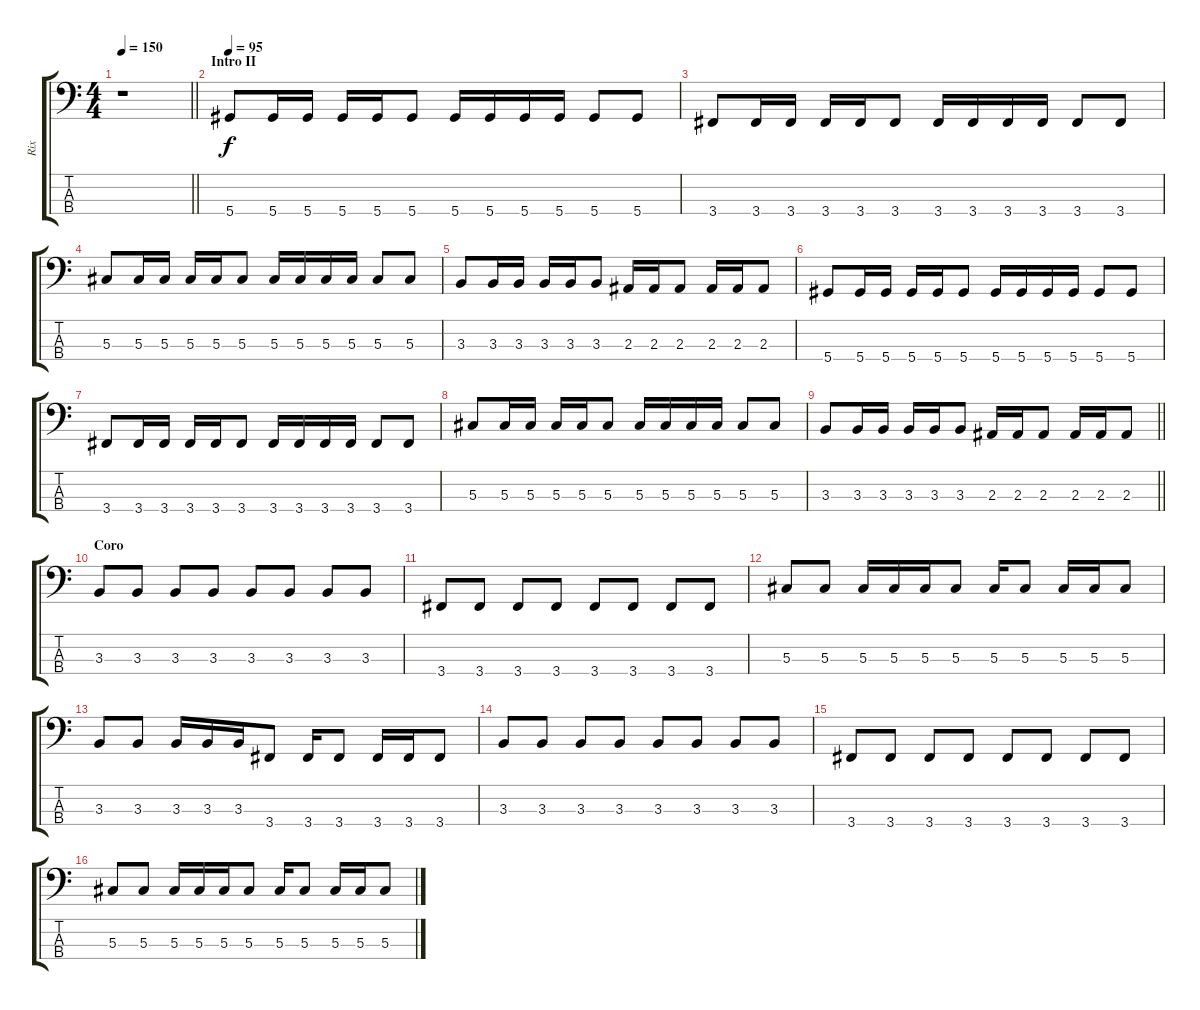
\track ("Rix" "Rix") {instrument electricbasspick}
\staff {score tabs}
\tuning (Gb2 Db2 Ab1 Eb1) {hide}
\ts (4 4)
\tempo 150
\clef f4
\barLineRight lightlight
\ks c
r.1{dy f} |
\section ("" "Intro II")
\tempo 95
5.4.8 5.4.16 5.4.16 5.4.16 5.4.16 5.4.8 5.4.16 5.4.16 5.4.16 5.4.16 5.4.8 5.4.8 |
3.4.8 3.4.16 3.4.16 3.4.16 3.4.16 3.4.8 3.4.16 3.4.16 3.4.16 3.4.16 3.4.8 3.4.8 |
5.3.8 5.3.16 5.3.16 5.3.16 5.3.16 5.3.8 5.3.16 5.3.16 5.3.16 5.3.16 5.3.8 5.3.8 |
3.3.8 3.3.16 3.3.16 3.3.16 3.3.16 3.3.8 2.3.16 2.3.16 2.3.8 2.3.16 2.3.16 2.3.8 |
5.4.8 5.4.16 5.4.16 5.4.16 5.4.16 5.4.8 5.4.16 5.4.16 5.4.16 5.4.16 5.4.8 5.4.8 |
3.4.8 3.4.16 3.4.16 3.4.16 3.4.16 3.4.8 3.4.16 3.4.16 3.4.16 3.4.16 3.4.8 3.4.8 |
5.3.8 5.3.16 5.3.16 5.3.16 5.3.16 5.3.8 5.3.16 5.3.16 5.3.16 5.3.16 5.3.8 5.3.8 |
\barLineRight lightlight
3.3.8 3.3.16 3.3.16 3.3.16 3.3.16 3.3.8 2.3.16 2.3.16 2.3.8 2.3.16 2.3.16 2.3.8 |
\section ("" "Coro")
3.3.8 3.3.8 3.3.8 3.3.8 3.3.8 3.3.8 3.3.8 3.3.8 |
3.4.8 3.4.8 3.4.8 3.4.8 3.4.8 3.4.8 3.4.8 3.4.8 |
5.3.8 5.3.8 5.3.16 5.3.16 5.3.16 5.3.8 5.3.16 5.3.8 5.3.16 5.3.16 5.3.8 |
3.3.8 3.3.8 3.3.16 3.3.16 3.3.16 3.4.8 3.4.16 3.4.8 3.4.16 3.4.16 3.4.8 |
3.3.8 3.3.8 3.3.8 3.3.8 3.3.8 3.3.8 3.3.8 3.3.8 |
3.4.8 3.4.8 3.4.8 3.4.8 3.4.8 3.4.8 3.4.8 3.4.8 |
5.3.8 5.3.8 5.3.16 5.3.16 5.3.16 5.3.8 5.3.16 5.3.8 5.3.16 5.3.16 5.3.8
